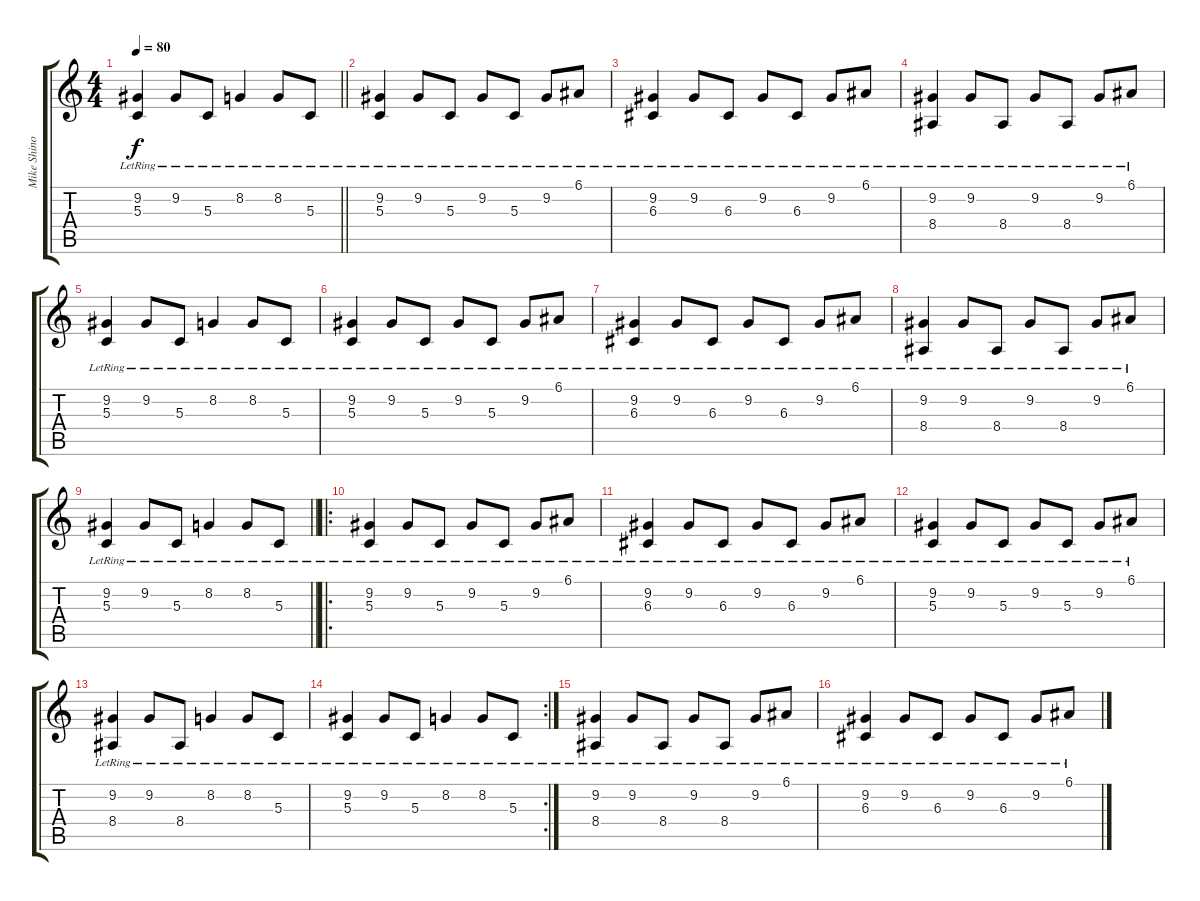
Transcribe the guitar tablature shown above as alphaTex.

\track ("Mike Shinoda [Piano]" "Mike Shino") {instrument vibraphone}
\staff {score tabs}
\tuning (E4 B3 G3 D3 A2 E2) {hide}
\ts (4 4)
\tempo 80
\clef g2
\barLineRight lightlight
\ks c
(9.2{lr} 5.3{lr}).4{dy f} 9.2{lr}.8 5.3{lr}.8 8.2{lr}.4 8.2{lr}.8 5.3{lr}.8 |
(9.2{lr} 5.3).4 9.2{lr}.8 5.3{lr}.8 9.2{lr}.8 5.3{lr}.8 9.2{lr}.8 6.1{lr}.8 |
(9.2{lr} 6.3{lr}).4 9.2{lr}.8 6.3{lr}.8 9.2{lr}.8 6.3{lr}.8 9.2{lr}.8 6.1{lr}.8 |
(9.2{lr} 8.4{lr}).4 9.2{lr}.8 8.4{lr}.8 9.2{lr}.8 8.4{lr}.8 9.2{lr}.8 6.1{lr}.8 |
(9.2{lr} 5.3{lr}).4 9.2{lr}.8 5.3{lr}.8 8.2{lr}.4 8.2{lr}.8 5.3{lr}.8 |
(9.2{lr} 5.3).4 9.2{lr}.8 5.3{lr}.8 9.2{lr}.8 5.3{lr}.8 9.2{lr}.8 6.1{lr}.8 |
(9.2{lr} 6.3{lr}).4 9.2{lr}.8 6.3{lr}.8 9.2{lr}.8 6.3{lr}.8 9.2{lr}.8 6.1{lr}.8 |
(9.2{lr} 8.4{lr}).4 9.2{lr}.8 8.4{lr}.8 9.2{lr}.8 8.4{lr}.8 9.2{lr}.8 6.1{lr}.8 |
\barLineRight lightlight
(9.2{lr} 5.3{lr}).4 9.2{lr}.8 5.3{lr}.8 8.2{lr}.4 8.2{lr}.8 5.3{lr}.8 |
\ro
(9.2{lr} 5.3).4 9.2{lr}.8 5.3{lr}.8 9.2{lr}.8 5.3{lr}.8 9.2{lr}.8 6.1{lr}.8 |
(9.2{lr} 6.3{lr}).4 9.2{lr}.8 6.3{lr}.8 9.2{lr}.8 6.3{lr}.8 9.2{lr}.8 6.1{lr}.8 |
(9.2{lr} 5.3{lr}).4 9.2{lr}.8 5.3{lr}.8 9.2{lr}.8 5.3{lr}.8 9.2{lr}.8 6.1{lr}.8 |
(9.2{lr} 8.4{lr}).4 9.2{lr}.8 8.4{lr}.8 8.2{lr}.4 8.2{lr}.8 5.3{lr}.8 |
\rc 2
(9.2{lr} 5.3{lr}).4 9.2{lr}.8 5.3{lr}.8 8.2{lr}.4 8.2{lr}.8 5.3{lr}.8 |
(9.2{lr} 8.4).4 9.2{lr}.8 8.4{lr}.8 9.2{lr}.8 8.4{lr}.8 9.2{lr}.8 6.1{lr}.8 |
(9.2{lr} 6.3{lr}).4 9.2{lr}.8 6.3{lr}.8 9.2{lr}.8 6.3{lr}.8 9.2{lr}.8 6.1{lr}.8
